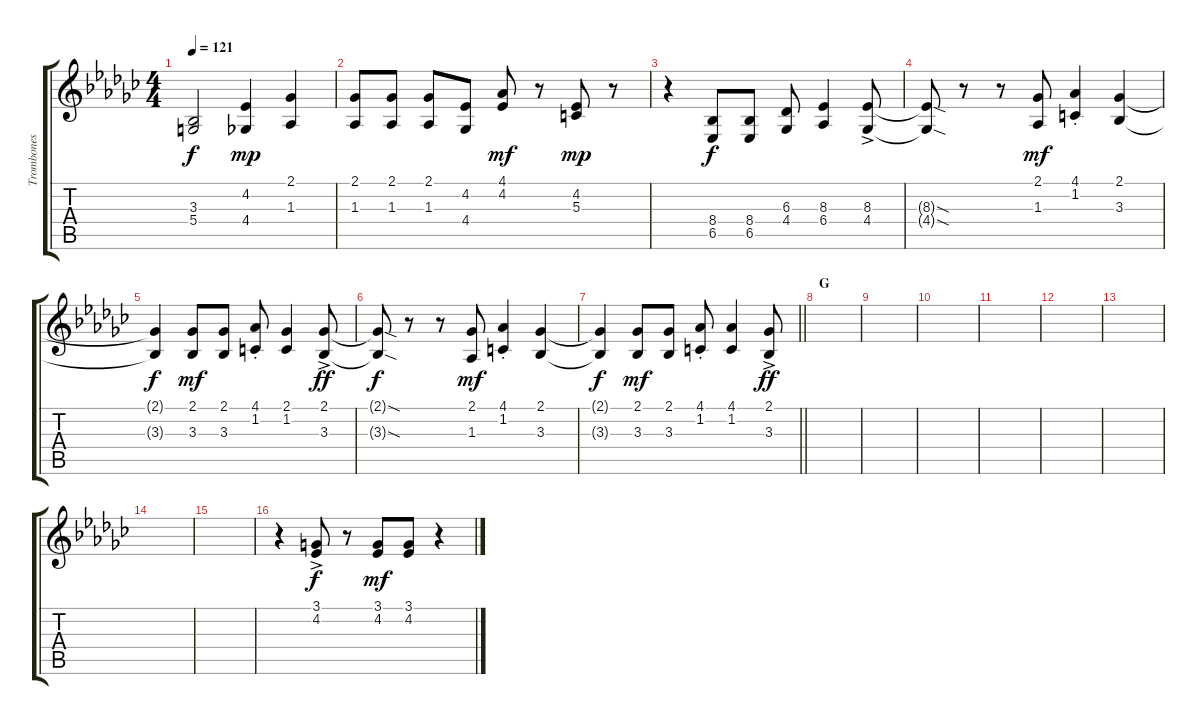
\track ("Trombones" "Trombones") {instrument frenchhorn bank 255}
\staff {score tabs}
\tuning (E4 B3 G3 D3 A2 E2) {hide}
\ts (4 4)
\tempo 121
\clef g2
\ks ebminor
(3.3{t} 5.4{t}).2{dy f} (4.2 4.4).4{dy mp} (2.1 1.3).4 |
(2.1 1.3).8 (2.1 1.3).8 (2.1 1.3).8 (4.2 4.4).8 (4.1 4.2).8{dy mf} r.8 (4.2 5.3).8{dy mp} r.8 |
r.4 (8.4 6.5).8{dy f} (8.4 6.5).8 (6.3 4.4).8 (8.3 6.4).4 (8.3{ac} 4.4{ac}).8 |
(8.3{sod t} 4.4{sod t}).8 r.8 r.8 (2.1 1.3).8{dy mf} (4.1{st} 1.2{st}).4 (2.1 3.3).4 |
(2.1{t} 3.3{t}).4{dy f} (2.1 3.3).8{dy mf} (2.1 3.3).8 (4.1{st} 1.2{st}).8 (2.1 1.2).4 (2.1{ac} 3.3{ac}).8{dy ff} |
(2.1{sod t} 3.3{sod t}).8{dy f} r.8 r.8 (2.1 1.3).8{dy mf} (4.1{st} 1.2{st}).4 (2.1 3.3).4 |
\barLineRight lightlight
(2.1{t} 3.3{t}).4{dy f} (2.1 3.3).8{dy mf} (2.1 3.3).8 (4.1{st} 1.2{st}).8 (4.1 1.2).4 (2.1{ac} 3.3{ac}).8{dy ff} |
\section ("" "G")
|
|
|
|
|
|
|
|
r.4 (3.1{ac} 4.2{ac}).8{dy f} r.8 (3.1 4.2).8{dy mf} (3.1 4.2).8 r.4
